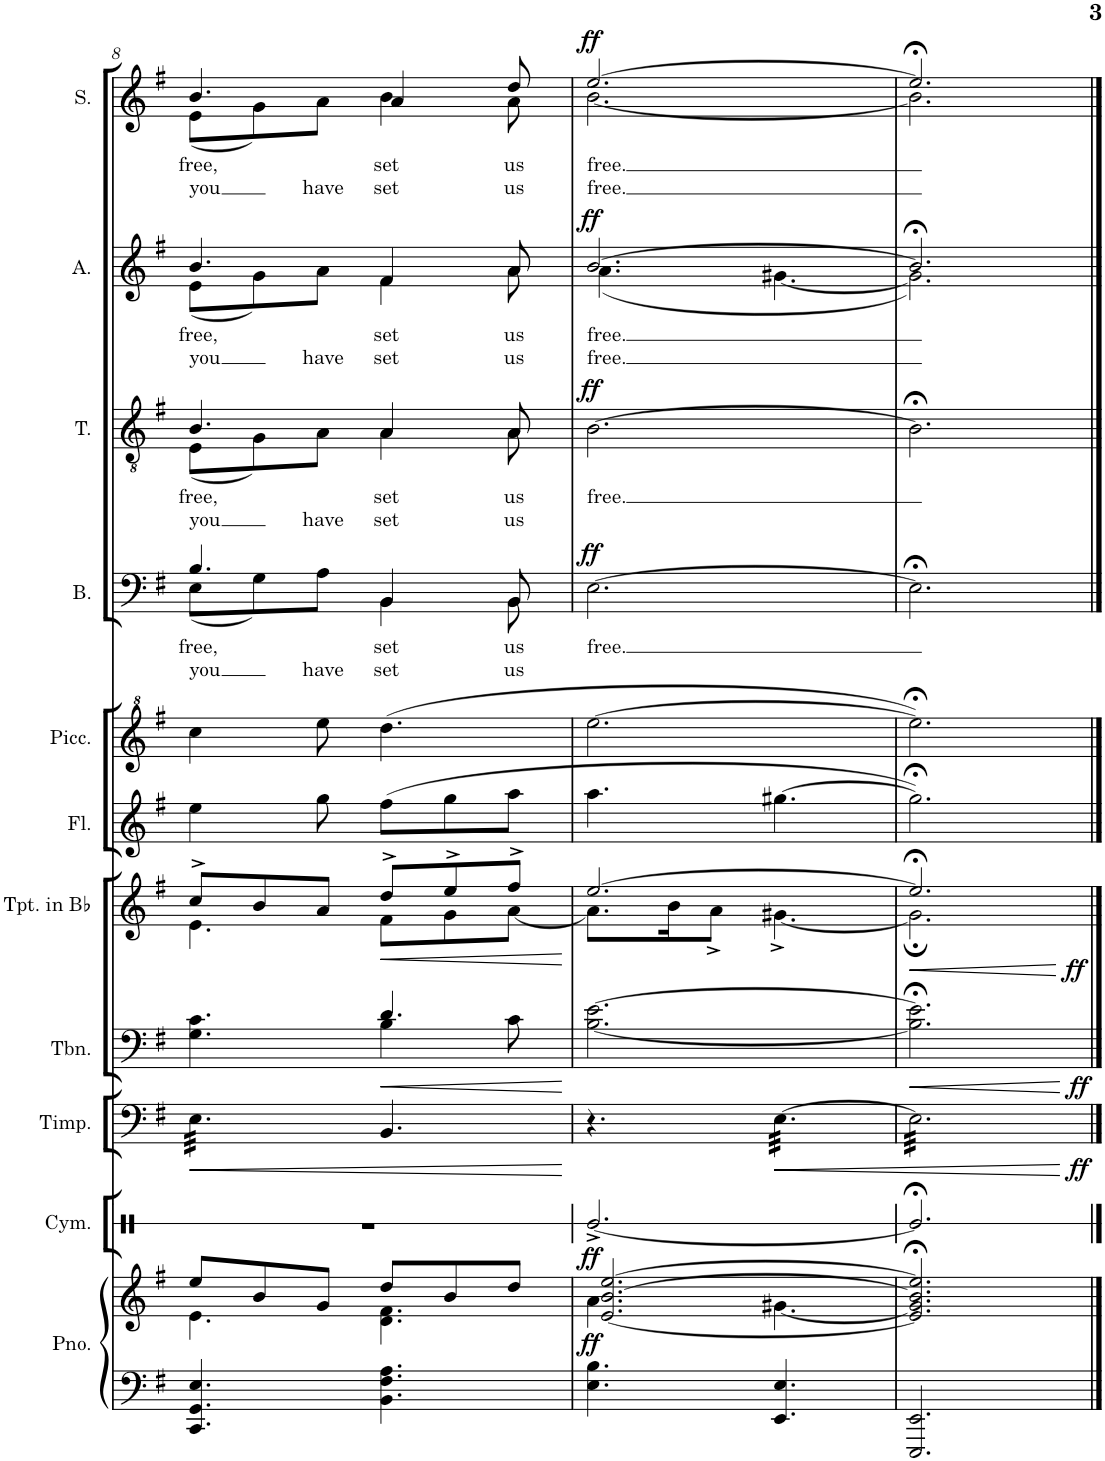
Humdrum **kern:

**kern	**kern	**dynam	**kern	**dynam	**kern	**dynam	**kern	**dynam	**kern	**kern	**kern	**text	**text	**dynam	**kern	**text	**text	**dynam	**kern	**text	**text	**dynam	**kern	**text	**text	**dynam
*part10	*part10	*part10	*part9	*part9	*part8	*part8	*part7	*part7	*part6	*part5	*part4	*part4	*part4	*part4	*part3	*part3	*part3	*part3	*part2	*part2	*part2	*part2	*part1	*part1	*part1	*part1
*staff11	*staff10	*staff10/11	*staff9	*staff9	*staff8	*staff8	*staff7	*staff7	*staff6	*staff5	*staff4	*staff4	*staff4	*staff4	*staff3	*staff3	*staff3	*staff3	*staff2	*staff2	*staff2	*staff2	*staff1	*staff1	*staff1	*staff1
*I"Piano	*	*	*I"Timpani	*	*I"Trombone	*	*I"Trumpet in Bb	*	*I"Flute	*I"Piccolo	*I"Bass	*	*	*	*I"Tenor	*	*	*	*I"Alto	*	*	*	*I"Soprano	*	*	*
*I'Pno.	*	*	*I'Timp.	*	*I'Tbn.	*	*I'Tpt. in Bb	*	*I'Fl.	*I'Picc.	*I'B.	*	*	*	*I'T.	*	*	*	*I'A.	*	*	*	*I'S.	*	*	*
!!LO:PB:g=z
*clefF4	*clefG2	*	*clefF4	*	*clefF4	*	*clefG2	*	*clefG2	*clefG^2	*clefF4	*	*	*	*clefGv2	*	*	*	*clefG2	*	*	*	*clefG2	*	*	*
*	*	*	*	*	*	*	*Trd1c2	*	*	*Trd-7c-12	*	*	*	*	*	*	*	*	*	*	*	*	*	*	*	*
*k[f#]	*k[f#]	*	*k[f#]	*	*k[f#]	*	*k[f#]	*	*k[f#]	*k[f#]	*k[f#]	*	*	*	*k[f#]	*	*	*	*k[f#]	*	*	*	*k[f#]	*	*	*
*M6/8	*M6/8	*	*M6/8	*	*M6/8	*	*M6/8	*	*M6/8	*M6/8	*M6/8	*	*	*	*M6/8	*	*	*	*M6/8	*	*	*	*M6/8	*	*	*
=8	=8	=8	=8	=8	=8	=8	=8	=8	=8	=8	=8	=8	=8	=8	=8	=8	=8	=8	=8	=8	=8	=8	=8	=8	=8	=8
*	*^	*	*	*	*	*	*	*	*	*	*	*	*	*	*	*	*	*	*	*	*	*	*	*	*	*
!	!	!	!	!	!LO:HP:b	!	!	!	!	!	!	!	!LO:LY:b	!	!	!	!	!	!	!	!	!	!	!	!	!	!
*	*	*	*	*	*	*^	*	*^	*	*	*	*^	*	*	*	*	*	*	*	*	*	*	*	*	*	*	*
!	!	!	!	!	!	!	!	!	!	!	!	!	!	!	!	!	!LO:LY:b	!	!	!LO:LY:b	!	!	!	!	!	!	!	!	!	!
*	*	*	*	*	*	*	*	*	*	*	*	*	*	*	*	*	*	*	*^	*	*	*	*	*	*	*	*	*	*	*
!	!	!	!	!	!	!	!	!	!	!	!	!	!	!	!	!	!	!	!	!	!	!LO:LY:b	!	!	!LO:LY:b	!	!	!	!	!	!
*	*	*	*	*	*	*	*	*	*	*	*	*	*	*	*	*	*	*	*	*	*	*	*	*^	*	*	*	*	*	*	*
!	!	!	!	!	!	!	!	!	!	!	!	!	!	!	!	!	!	!	!	!	!	!	!	!	!	!	!LO:LY:b	!	!	!LO:LY:b	!	!
*	*	*	*	*	*	*	*	*	*	*	*	*	*	*	*	*	*	*	*	*	*	*	*	*	*	*	*	*	*^	*	*	*
!	!	!	!	!	!	!	!	!	!	!	!	!	!	!	!	!	!	!	!	!	!	!	!	!	!	!	!	!	!	!	!	!LO:LY:b	!
*	*	*	*	*tremolo	*	*	*	*	*	*	*	*	*	*	*	*	*	*	*	*	*	*	*	*	*	*	*	*	*	*	*	*	*
4.CC/ 4.GG/ 4.E/	8ee/L	4.e\	.	32E\LLL	<	4.G\ 4.c\	4.ryy	.	8cc^/L	4.e\	.	4ee\	4ccc\	4.B/	(8E\L	.	you	.	4.B/	(8E\L	.	you	.	4.b/	(8e\L	.	you	.	4.b/	(8e\L	.	you	.
.	.	.	.	32E\	.	.	.	.	.	.	.	.	.	.	.	.	.	.	.	.	.	.	.	.	.	.	.	.	.	.	.	.	.
.	.	.	.	32E\	.	.	.	.	.	.	.	.	.	.	.	.	.	.	.	.	.	.	.	.	.	.	.	.	.	.	.	.	.
.	.	.	.	32E\	.	.	.	.	.	.	.	.	.	.	.	.	.	.	.	.	.	.	.	.	.	.	.	.	.	.	.	.	.
.	8b/	.	.	32E\	.	.	.	.	8b/	.	.	.	.	.	8G\)	.	.	.	.	8G\)	.	.	.	.	8g\)	.	.	.	.	8g\)	.	.	.
.	.	.	.	32E\	.	.	.	.	.	.	.	.	.	.	.	.	.	.	.	.	.	.	.	.	.	.	.	.	.	.	.	.	.
.	.	.	.	32E\	.	.	.	.	.	.	.	.	.	.	.	.	.	.	.	.	.	.	.	.	.	.	.	.	.	.	.	.	.
.	.	.	.	32E\	.	.	.	.	.	.	.	.	.	.	.	.	.	.	.	.	.	.	.	.	.	.	.	.	.	.	.	.	.
!	!	!	!	!	!	!	!	!	!	!	!	!	!	!	!	!	!LO:LY:b	!	!	!	!	!LO:LY:b	!	!	!	!	!LO:LY:b	!	!	!	!	!LO:LY:b	!
.	8g/J	.	.	32E\	.	.	.	.	8a/J	.	.	8gg\	8eee\	.	8A\J	.	have	.	.	8A\J	.	have	.	.	8a\J	.	have	.	.	8a\J	.	have	.
.	.	.	.	32E\	.	.	.	.	.	.	.	.	.	.	.	.	.	.	.	.	.	.	.	.	.	.	.	.	.	.	.	.	.
.	.	.	.	32E\	.	.	.	.	.	.	.	.	.	.	.	.	.	.	.	.	.	.	.	.	.	.	.	.	.	.	.	.	.
.	.	.	.	32E\JJJ	.	.	.	.	.	.	.	.	.	.	.	.	.	.	.	.	.	.	.	.	.	.	.	.	.	.	.	.	.
*	*	*	*	*Xtremolo	*	*	*	*	*	*	*	*	*	*	*	*	*	*	*	*	*	*	*	*	*	*	*	*	*	*	*	*	*
!	!	!	!	!	!	!	!	!LO:HP:b	!	!	!LO:HP:b	!	!	!	!	!LO:LY:b	!	!	!	!	!	!	!	!	!	!	!	!	!	!	!	!	!
!	!	!	!	!	!	!	!	!	!	!	!	!	!	!	!	!	!LO:LY:b	!	!	!	!LO:LY:b	!	!	!	!	!	!	!	!	!	!	!	!
!	!	!	!	!	!	!	!	!	!	!	!	!	!	!	!	!	!	!	!	!	!	!LO:LY:b	!	!	!	!LO:LY:b	!	!	!	!	!	!	!
!	!	!	!	!	!	!	!	!	!	!	!	!	!	!	!	!	!	!	!	!	!	!	!	!	!	!	!LO:LY:b	!	!	!	!LO:LY:b	!	!
!	!	!	!	!	!	!	!	!	!	!	!	!	!	!	!	!	!	!	!	!	!	!	!	!	!	!	!	!	!	!	!	!LO:LY:b	!
4.BB\ 4.F#\ 4.A\	8dd/L	4.d\ 4.f#\	.	4.BB/	.	4.d/	4B\	<	8dd^/L	8f#\L	<	(8ff#\L	(4.ddd\	4BB/	4BB\	.	set	.	4A/	4A\	.	set	.	4f#/	4f#\	.	set	.	4a/	4b\	.	set	.
.	8b/	.	.	.	.	.	.	.	8ee^/	8g\	.	8gg\	.	.	.	.	.	.	.	.	.	.	.	.	.	.	.	.	.	.	.	.	.
!	!	!	!	!	!	!	!	!	!	!	!	!	!	!	!	!LO:LY:b	!	!	!	!	!	!	!	!	!	!	!	!	!	!	!	!	!
!	!	!	!	!	!	!	!	!	!	!	!	!	!	!	!	!	!LO:LY:b	!	!	!	!LO:LY:b	!	!	!	!	!	!	!	!	!	!	!	!
!	!	!	!	!	!	!	!	!	!	!	!	!	!	!	!	!	!	!	!	!	!	!LO:LY:b	!	!	!	!LO:LY:b	!	!	!	!	!	!	!
!	!	!	!	!	!	!	!	!	!	!	!	!	!	!	!	!	!	!	!	!	!	!	!	!	!	!	!LO:LY:b	!	!	!	!LO:LY:b	!	!
!	!	!	!	!	!	!	!	!	!	!	!	!	!	!	!	!	!	!	!	!	!	!	!	!	!	!	!	!	!	!	!	!LO:LY:b	!
.	8dd/J	.	.	.	.	.	8c\	.	8ff#^/J	[8a\J	.	8aa\J	.	8BB/	8BB\	.	us	.	8A/	8A\	.	us	.	8a/	8a\	.	us	.	8dd/	8a\	.	us	.
*	*	*	*	*	*	*v	*v	*	*	*	*	*	*	*v	*v	*	*	*	*v	*v	*	*	*	*v	*v	*	*	*	*v	*v	*	*	*
*	*v	*v	*	*	*	*	*	*v	*v	*	*	*	*	*	*	*	*	*	*	*	*	*	*	*	*	*	*	*
.	.	.	.	[	.	[	.	[	.	.	.	.	.	.	.	.	.	.	.	.	.	.	.	.	.	.
=9	=9	=9	=9	=9	=9	=9	=9	=9	=9	=9	=9	=9	=9	=9	=9	=9	=9	=9	=9	=9	=9	=9	=9	=9	=9	=9
*	*^	*	*	*	*	*	*^	*	*	*	*	*	*	*	*	*	*	*	*	*	*	*	*	*	*	*
!	!	!	!	!	!	!	!	!	!	!	!	!	!	!LO:LY:b	!	!	!	!LO:LY:b	!	!	!	!LO:LY:b	!	!	!	!	!	!
*	*	*	*	*	*	*	*	*	*	*	*	*	*	*	*	*	*	*	*	*	*^	*	*	*	*	*	*	*
!	!	!	!	!	!	!	!	!	!	!	!	!	!	!	!	!	!	!	!	!	!	!	!	!LO:LY:b	!	!	!LO:LY:b	!	!
*	*	*	*	*	*	*	*	*	*	*	*	*	*	*	*	*	*	*	*	*	*	*	*	*	*	*^	*	*	*
!	!	!	!LO:DY:b	!	!	!	!	!	!	!	!	!	!	!	!	!LO:DY:a	!	!	!	!LO:DY:a	!	!	!	!	!LO:DY:a	!	!	!	!LO:LY:b	!LO:DY:a
4.E\ 4.B\	[<2.e/ [2.b/ [2.ee/	4.a\	ff	4.r	.	[2.B\ [2.e\	.	[2.ee/	8.a\L]	.	4.aa\	[2.eee\	[2.E\	free.	.	ff	[2.B\	free.	.	ff	[2.b/	(4.a\	.	free.	ff	[2.ee/	[2.b\	.	free.	ff
.	.	.	.	.	.	.	.	.	16b\K	.	.	.	.	.	.	.	.	.	.	.	.	.	.	.	.	.	.	.	.	.
.	.	.	.	.	.	.	.	.	8a^\J	.	.	.	.	.	.	.	.	.	.	.	.	.	.	.	.	.	.	.	.	.
!	!	!	!	!	!LO:HP:b	!	!	!	!	!	!	!	!	!	!	!	!	!	!	!	!	!	!	!	!	!	!	!	!	!
*	*	*	*	*tremolo	*	*	*	*	*	*	*	*	*	*	*	*	*	*	*	*	*	*	*	*	*	*	*	*	*	*
4.EE/ 4.E/	.	[4.g#X\	.	[32E\LLL	<	.	.	.	[4.g#X^\	.	[4.gg#X\	.	.	.	.	.	.	.	.	.	.	[4.g#X\	.	.	.	.	.	.	.	.
.	.	.	.	32E\	.	.	.	.	.	.	.	.	.	.	.	.	.	.	.	.	.	.	.	.	.	.	.	.	.	.
.	.	.	.	32E\	.	.	.	.	.	.	.	.	.	.	.	.	.	.	.	.	.	.	.	.	.	.	.	.	.	.
.	.	.	.	32E\	.	.	.	.	.	.	.	.	.	.	.	.	.	.	.	.	.	.	.	.	.	.	.	.	.	.
.	.	.	.	32E\	.	.	.	.	.	.	.	.	.	.	.	.	.	.	.	.	.	.	.	.	.	.	.	.	.	.
.	.	.	.	32E\	.	.	.	.	.	.	.	.	.	.	.	.	.	.	.	.	.	.	.	.	.	.	.	.	.	.
.	.	.	.	32E\	.	.	.	.	.	.	.	.	.	.	.	.	.	.	.	.	.	.	.	.	.	.	.	.	.	.
.	.	.	.	32E\	.	.	.	.	.	.	.	.	.	.	.	.	.	.	.	.	.	.	.	.	.	.	.	.	.	.
.	.	.	.	32E\	.	.	.	.	.	.	.	.	.	.	.	.	.	.	.	.	.	.	.	.	.	.	.	.	.	.
.	.	.	.	32E\	.	.	.	.	.	.	.	.	.	.	.	.	.	.	.	.	.	.	.	.	.	.	.	.	.	.
.	.	.	.	32E\	.	.	.	.	.	.	.	.	.	.	.	.	.	.	.	.	.	.	.	.	.	.	.	.	.	.
.	.	.	.	32E\JJJ	.	.	.	.	.	.	.	.	.	.	.	.	.	.	.	.	.	.	.	.	.	.	.	.	.	.
=10	=10	=10	=10	=10	=10	=10	=10	=10	=10	=10	=10	=10	=10	=10	=10	=10	=10	=10	=10	=10	=10	=10	=10	=10	=10	=10	=10	=10	=10	=10
!	!	!	!	!	!	!	!LO:HP:b	!	!	!LO:HP:b	!	!	!	!	!	!	!	!	!	!	!	!	!	!	!	!	!	!	!	!
*	*v	*v	*	*^	*	*^	*	*	*^	*	*	*	*	*	*	*	*	*	*	*	*	*	*	*	*	*	*	*	*	*
2.EEE/ 2.EE/	2.e/];< 2.g#/];< 2.b/];< 2.ee/];<	.	32E\]LLL	2ryy	.	2.B\];< 2.e\];<	2ryy	<	2.ee;</]	2.g#;\]	2ryy	<	2.gg#;<\])	2.eee;<\])	2.E;<\]	.	.	.	2.B;<\]	.	.	.	2.b;</]	2.g#\])	.	.	.	2.ee;</]	2.b\]	.	.	.
.	.	.	32E\	.	.	.	.	.	.	.	.	.	.	.	.	.	.	.	.	.	.	.	.	.	.	.	.	.	.	.	.	.
.	.	.	32E\	.	.	.	.	.	.	.	.	.	.	.	.	.	.	.	.	.	.	.	.	.	.	.	.	.	.	.	.	.
.	.	.	32E\	.	.	.	.	.	.	.	.	.	.	.	.	.	.	.	.	.	.	.	.	.	.	.	.	.	.	.	.	.
.	.	.	32E\	.	.	.	.	.	.	.	.	.	.	.	.	.	.	.	.	.	.	.	.	.	.	.	.	.	.	.	.	.
.	.	.	32E\	.	.	.	.	.	.	.	.	.	.	.	.	.	.	.	.	.	.	.	.	.	.	.	.	.	.	.	.	.
.	.	.	32E\	.	.	.	.	.	.	.	.	.	.	.	.	.	.	.	.	.	.	.	.	.	.	.	.	.	.	.	.	.
.	.	.	32E\	.	.	.	.	.	.	.	.	.	.	.	.	.	.	.	.	.	.	.	.	.	.	.	.	.	.	.	.	.
.	.	.	32E\	.	.	.	.	.	.	.	.	.	.	.	.	.	.	.	.	.	.	.	.	.	.	.	.	.	.	.	.	.
.	.	.	32E\	.	.	.	.	.	.	.	.	.	.	.	.	.	.	.	.	.	.	.	.	.	.	.	.	.	.	.	.	.
.	.	.	32E\	.	.	.	.	.	.	.	.	.	.	.	.	.	.	.	.	.	.	.	.	.	.	.	.	.	.	.	.	.
.	.	.	32E\	.	.	.	.	.	.	.	.	.	.	.	.	.	.	.	.	.	.	.	.	.	.	.	.	.	.	.	.	.
.	.	.	32E\	.	.	.	.	.	.	.	.	.	.	.	.	.	.	.	.	.	.	.	.	.	.	.	.	.	.	.	.	.
.	.	.	32E\	.	.	.	.	.	.	.	.	.	.	.	.	.	.	.	.	.	.	.	.	.	.	.	.	.	.	.	.	.
.	.	.	32E\	.	.	.	.	.	.	.	.	.	.	.	.	.	.	.	.	.	.	.	.	.	.	.	.	.	.	.	.	.
.	.	.	32E\	.	.	.	.	.	.	.	.	.	.	.	.	.	.	.	.	.	.	.	.	.	.	.	.	.	.	.	.	.
.	.	.	32E\	8.ryy	.	.	8.ryy	.	.	.	8.ryy	.	.	.	.	.	.	.	.	.	.	.	.	.	.	.	.	.	.	.	.	.
.	.	.	32E\	.	.	.	.	.	.	.	.	.	.	.	.	.	.	.	.	.	.	.	.	.	.	.	.	.	.	.	.	.
.	.	.	32E\	.	.	.	.	.	.	.	.	.	.	.	.	.	.	.	.	.	.	.	.	.	.	.	.	.	.	.	.	.
.	.	.	32E\	.	.	.	.	.	.	.	.	.	.	.	.	.	.	.	.	.	.	.	.	.	.	.	.	.	.	.	.	.
.	.	.	32E\	.	.	.	.	.	.	.	.	.	.	.	.	.	.	.	.	.	.	.	.	.	.	.	.	.	.	.	.	.
.	.	.	32E\	.	.	.	.	.	.	.	.	.	.	.	.	.	.	.	.	.	.	.	.	.	.	.	.	.	.	.	.	.
!	!	!	!	!	!LO:DY:b	!	!	!LO:DY:b	!	!	!	!LO:DY:b	!	!	!	!	!	!	!	!	!	!	!	!	!	!	!	!	!	!	!	!
.	.	.	32E\	16ryy	ff	.	16ryy	ff	.	.	16ryy	ff	.	.	.	.	.	.	.	.	.	.	.	.	.	.	.	.	.	.	.	.
.	.	.	32E\JJJ	.	.	.	.	.	.	.	.	.	.	.	.	.	.	.	.	.	.	.	.	.	.	.	.	.	.	.	.	.
*	*	*	*Xtremolo	*	*	*	*	*	*	*	*	*	*	*	*	*	*	*	*	*	*	*	*	*	*	*	*	*	*	*	*	*
*	*	*	*	*	*	*	*	*	*	*	*	*	*	*	*	*	*	*	*	*	*	*	*v	*v	*	*	*	*	*	*	*	*
*	*	*	*	*	*	*	*	*	*	*	*	*	*	*	*	*	*	*	*	*	*	*	*	*	*	*	*v	*v	*	*	*
.	.	.	.	.	[	.	.	[	.	.	.	[	.	.	.	.	.	.	.	.	.	.	.	.	.	.	.	.	.	.
*	*	*	*v	*v	*	*	*	*	*v	*v	*v	*	*	*	*	*	*	*	*	*	*	*	*	*	*	*	*	*	*	*
*	*	*	*	*	*v	*v	*	*	*	*	*	*	*	*	*	*	*	*	*	*	*	*	*	*	*	*	*
==	==	==	==	==	==	==	==	==	==	==	==	==	==	==	==	==	==	==	==	==	==	==	==	==	==	==
*-	*-	*-	*-	*-	*-	*-	*-	*-	*-	*-	*-	*-	*-	*-	*-	*-	*-	*-	*-	*-	*-	*-	*-	*-	*-	*-
